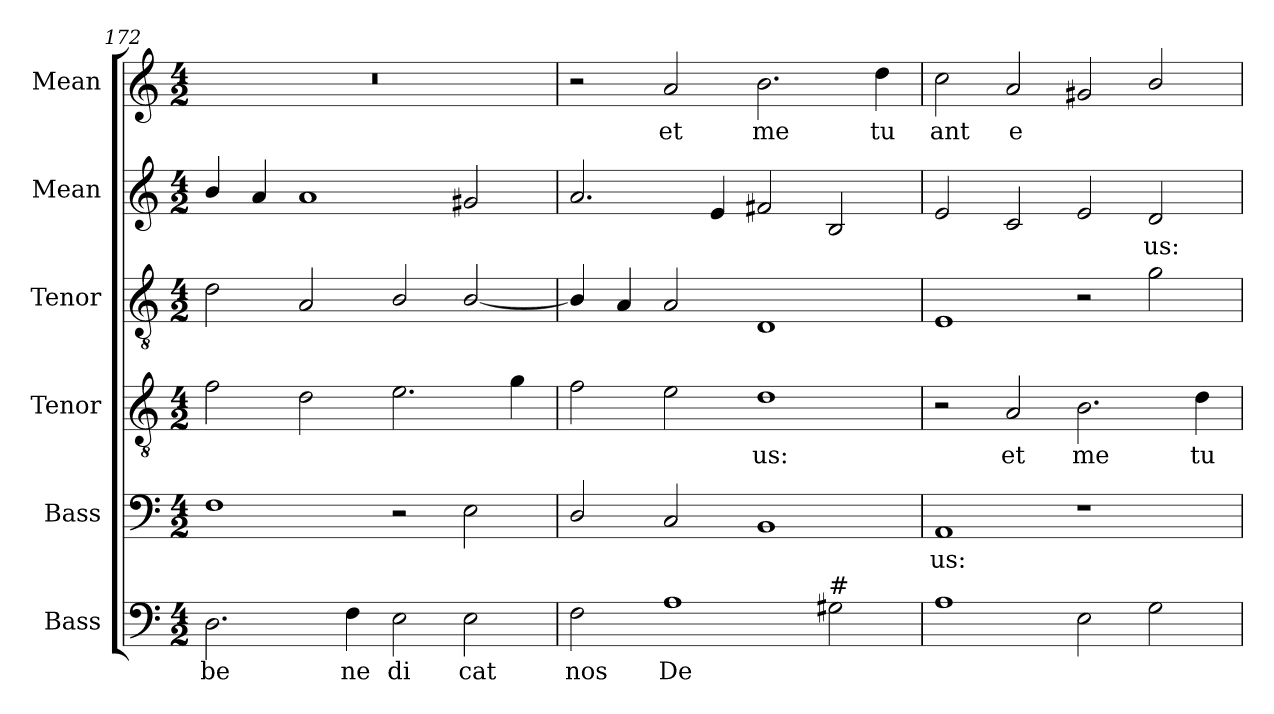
**kern	**text	**kern	**text	**kern	**text	**kern	**kern	**text	**kern	**text
*part6	*part6	*part5	*part5	*part4	*part4	*part3	*part2	*part2	*part1	*part1
*staff6	*staff6	*staff5	*staff5	*staff4	*staff4	*staff3	*staff2	*staff2	*staff1	*staff1
*I"Bass	*	*I"Bass	*	*I"Tenor	*	*I"Tenor	*I"Mean	*	*I"Mean	*
*I'B.	*	*I'B.	*	*I'T.	*	*I'T.	*I'M.	*	*I'M.	*
*clefF4	*	*clefF4	*	*clefGv2	*	*clefGv2	*clefG2	*	*clefG2	*
*	*	*	*	*ITrd7c12	*	*ITrd7c12	*	*	*	*
*k[]	*	*k[]	*	*k[]	*	*k[]	*k[]	*	*k[]	*
*a:	*	*a:	*	*a:	*	*a:	*a:	*	*a:	*
*M4/2	*	*M4/2	*	*M4/2	*	*M4/2	*M4/2	*	*M4/2	*
=172	=172	=172	=172	=172	=172	=172	=172	=172	=172	=172
!	!LO:LY:b:color=#000000	!	!	!	!	!	!	!	!LO:N:vis=1	!
2.Di\	be	1Fi	.	2Fi\	.	2Di\	4bi/	.	0r	.
.	.	.	.	.	.	.	4ai/	.	.	.
.	.	.	.	2Di\	.	2AAi/	1ai	.	.	.
!	!LO:LY:b:color=#000000	!	!	!	!	!	!	!	!	!
4Fi\	ne	.	.	.	.	.	.	.	.	.
!	!LO:LY:b:color=#000000	!	!	!	!	!	!	!	!	!
2Ei\	di	2r	.	2.Ei\	.	2BBi/	.	.	.	.
!	!LO:LY:b:color=#000000	!	!	!	!	!	!	!	!	!
2Ei\	cat	2Ei\	.	.	.	[<2BBi/	2g#Xi/	.	.	.
.	.	.	.	4Gi\	.	.	.	.	.	.
=173	=173	=173	=173	=173	=173	=173	=173	=173	=173	=173
!	!LO:LY:b:color=#000000	!	!	!	!	!	!	!	!	!
2Fi\	nos	2Di/	.	2Fi\	.	4BBi/]	2.ai/	.	2r	.
.	.	.	.	.	.	4AAi/	.	.	.	.
!	!LO:LY:b:color=#000000	!	!	!	!	!	!	!	!	!
!	!	!	!	!	!	!	!	!	!	!LO:LY:b:color=#000000
1Ai	De	2Ci/	.	2Ei\	.	2AAi/	.	.	2ai/	et
.	.	.	.	.	.	.	4ei/	.	.	.
!	!	!	!	!	!LO:LY:b:color=#000000	!	!	!	!	!
!	!	!	!	!	!	!	!	!	!	!LO:LY:b:color=#000000
.	.	1BBi	.	1Di	us:	1DDi	2f#Xi/	.	2.bi\	me
!LO:TX:a:t=#	!	!	!	!	!	!	!	!	!	!
2G#i\	.	.	.	.	.	.	2Bi/	.	.	.
!	!	!	!	!	!	!	!	!	!	!LO:LY:b:color=#000000
.	.	.	.	.	.	.	.	.	4ddi\	tu
=174	=174	=174	=174	=174	=174	=174	=174	=174	=174	=174
!	!	!	!LO:LY:b:color=#000000	!	!	!	!	!	!	!
!	!	!	!	!	!	!	!	!	!	!LO:LY:b:color=#000000
1Ai	.	1AAi	us:	2r	.	1EEi	2ei/	.	2cci\	ant
!	!	!	!	!	!LO:LY:b:color=#000000	!	!	!	!	!
!	!	!	!	!	!	!	!	!	!	!LO:LY:b:color=#000000
.	.	.	.	2AAi/	et	.	2ci/	.	2ai/	e
!	!	!	!	!	!LO:LY:b:color=#000000	!	!	!	!	!
2Ei\	.	1r	.	2.BBi\	me	2r	2ei/	.	2g#Xi/	.
!	!	!	!	!	!	!	!	!LO:LY:b:color=#000000	!	!
2Gi\	.	.	.	.	.	2Gi\	2di/	us:	2bi/	.
!	!	!	!	!	!LO:LY:b:color=#000000	!	!	!	!	!
.	.	.	.	4Di\	tu	.	.	.	.	.
=	=	=	=	=	=	=	=	=	=	=
*-	*-	*-	*-	*-	*-	*-	*-	*-	*-	*-
